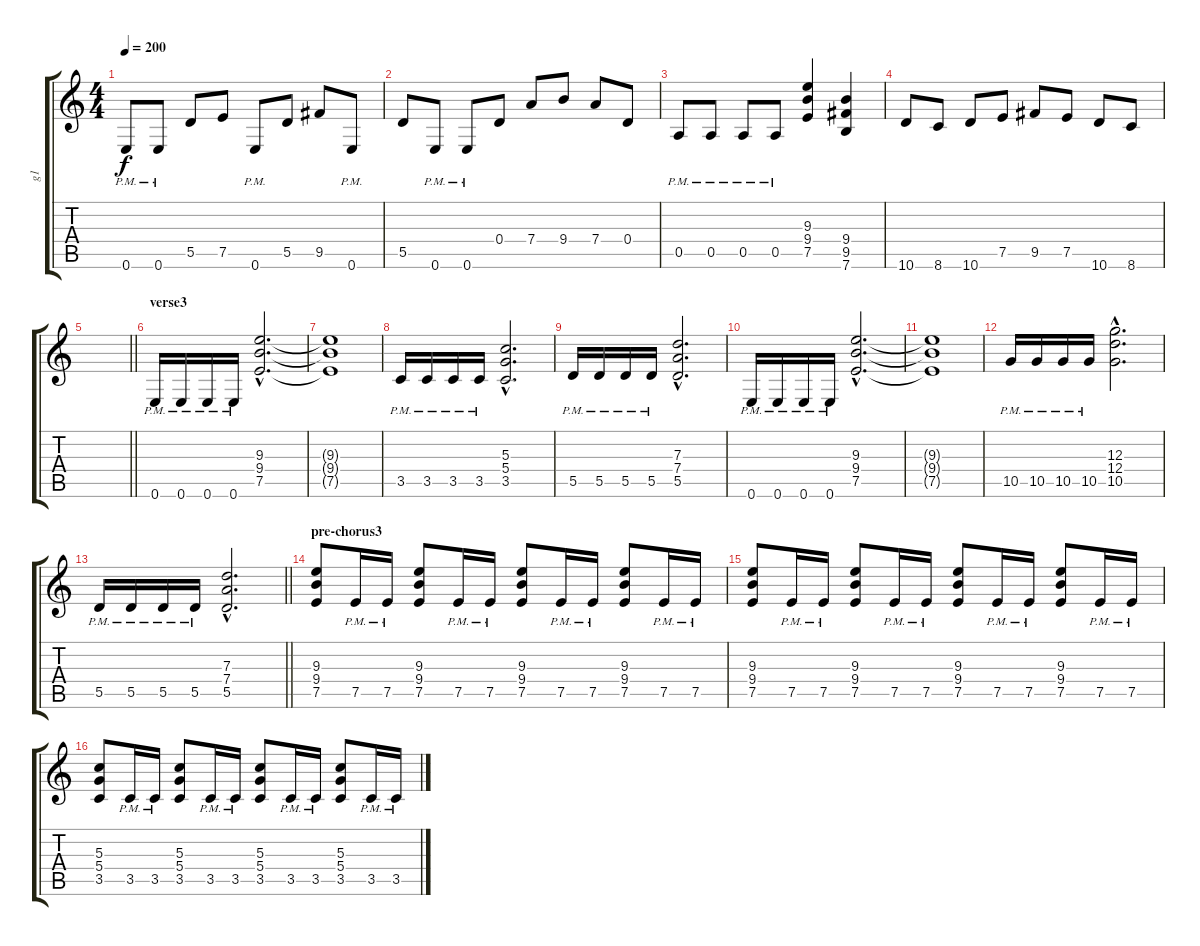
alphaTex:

\track ("g1" "g1") {instrument distortionguitar}
\staff {score tabs}
\tuning (E4 B3 G3 D3 A2 E2) {hide}
\ts (4 4)
\tempo 200
\clef g2
\ks c
0.6{pm}.8{dy f} 0.6{pm}.8 5.5.8 7.5.8 0.6{pm}.8 5.5.8 9.5.8 0.6{pm}.8 |
5.5.8 0.6{pm}.8 0.6{pm}.8 0.4.8 7.4.8 9.4.8 7.4.8 0.4.8 |
0.5{pm}.8 0.5{pm}.8 0.5{pm}.8 0.5{pm}.8 (9.3 9.4 7.5).4 (9.4 9.5 7.6).4 |
10.6.8 8.6.8 10.6.8 7.5.8 9.5.8 7.5.8 10.6.8 8.6.8 |
\barLineRight lightlight
|
\section ("" "verse3")
0.6{pm}.16 0.6{pm}.16 0.6{pm}.16 0.6{pm}.16 (9.3{hac} 9.4{hac} 7.5{hac}).2{d} |
(9.3{t} 9.4{t} 7.5{t}).1 |
3.5{pm}.16 3.5{pm}.16 3.5{pm}.16 3.5{pm}.16 (5.3{hac} 5.4{hac} 3.5{hac}).2{d} |
5.5{pm}.16 5.5{pm}.16 5.5{pm}.16 5.5{pm}.16 (7.3{hac} 7.4{hac} 5.5{hac}).2{d} |
0.6{pm}.16 0.6{pm}.16 0.6{pm}.16 0.6{pm}.16 (9.3{hac} 9.4{hac} 7.5{hac}).2{d} |
(9.3{t} 9.4{t} 7.5{t}).1 |
10.5{pm}.16 10.5{pm}.16 10.5{pm}.16 10.5{pm}.16 (12.3{hac} 12.4{hac} 10.5{hac}).2{d} |
\barLineRight lightlight
5.5{pm}.16 5.5{pm}.16 5.5{pm}.16 5.5{pm}.16 (7.3{hac} 7.4{hac} 5.5{hac}).2{d} |
\section ("" "pre-chorus3")
(9.3 9.4 7.5).8 7.5{pm}.16 7.5{pm}.16 (9.3 9.4 7.5).8 7.5{pm}.16 7.5{pm}.16 (9.3 9.4 7.5).8 7.5{pm}.16 7.5{pm}.16 (9.3 9.4 7.5).8 7.5{pm}.16 7.5{pm}.16 |
(9.3 9.4 7.5).8 7.5{pm}.16 7.5{pm}.16 (9.3 9.4 7.5).8 7.5{pm}.16 7.5{pm}.16 (9.3 9.4 7.5).8 7.5{pm}.16 7.5{pm}.16 (9.3 9.4 7.5).8 7.5{pm}.16 7.5{pm}.16 |
(5.3 5.4 3.5).8 3.5{pm}.16 3.5{pm}.16 (5.3 5.4 3.5).8 3.5{pm}.16 3.5{pm}.16 (5.3 5.4 3.5).8 3.5{pm}.16 3.5{pm}.16 (5.3 5.4 3.5).8 3.5{pm}.16 3.5{pm}.16
